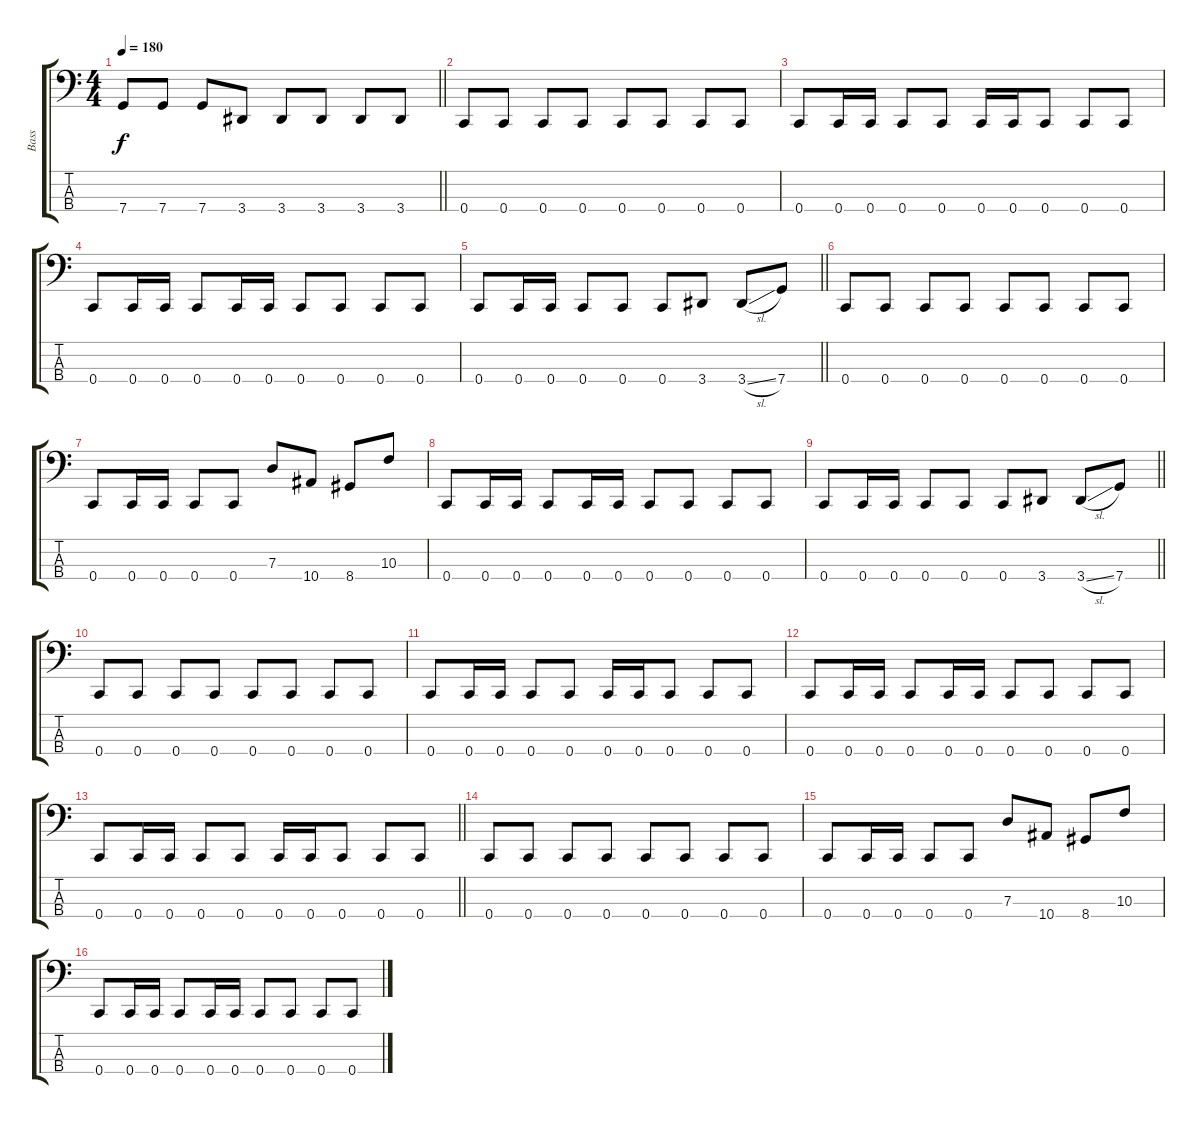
\track ("Bass" "Bass") {instrument electricbassfinger}
\staff {score tabs}
\tuning (F2 C2 G1 C1) {hide}
\ts (4 4)
\tempo 180
\clef f4
\barLineRight lightlight
\ks c
7.4.8{dy f} 7.4.8 7.4.8 3.4.8 3.4.8 3.4.8 3.4.8 3.4.8 |
0.4.8 0.4.8 0.4.8 0.4.8 0.4.8 0.4.8 0.4.8 0.4.8 |
0.4.8 0.4.16 0.4.16 0.4.8 0.4.8 0.4.16 0.4.16 0.4.8 0.4.8 0.4.8 |
0.4.8 0.4.16 0.4.16 0.4.8 0.4.16 0.4.16 0.4.8 0.4.8 0.4.8 0.4.8 |
\barLineRight lightlight
0.4.8 0.4.16 0.4.16 0.4.8 0.4.8 0.4.8 3.4.8 3.4{sl}.8 7.4.8 |
0.4.8 0.4.8 0.4.8 0.4.8 0.4.8 0.4.8 0.4.8 0.4.8 |
0.4.8 0.4.16 0.4.16 0.4.8 0.4.8 7.3.8 10.4.8 8.4.8 10.3.8 |
0.4.8 0.4.16 0.4.16 0.4.8 0.4.16 0.4.16 0.4.8 0.4.8 0.4.8 0.4.8 |
\barLineRight lightlight
0.4.8 0.4.16 0.4.16 0.4.8 0.4.8 0.4.8 3.4.8 3.4{sl}.8 7.4.8 |
0.4.8 0.4.8 0.4.8 0.4.8 0.4.8 0.4.8 0.4.8 0.4.8 |
0.4.8 0.4.16 0.4.16 0.4.8 0.4.8 0.4.16 0.4.16 0.4.8 0.4.8 0.4.8 |
0.4.8 0.4.16 0.4.16 0.4.8 0.4.16 0.4.16 0.4.8 0.4.8 0.4.8 0.4.8 |
\barLineRight lightlight
0.4.8 0.4.16 0.4.16 0.4.8 0.4.8 0.4.16 0.4.16 0.4.8 0.4.8 0.4.8 |
0.4.8 0.4.8 0.4.8 0.4.8 0.4.8 0.4.8 0.4.8 0.4.8 |
0.4.8 0.4.16 0.4.16 0.4.8 0.4.8 7.3.8 10.4.8 8.4.8 10.3.8 |
0.4.8 0.4.16 0.4.16 0.4.8 0.4.16 0.4.16 0.4.8 0.4.8 0.4.8 0.4.8
